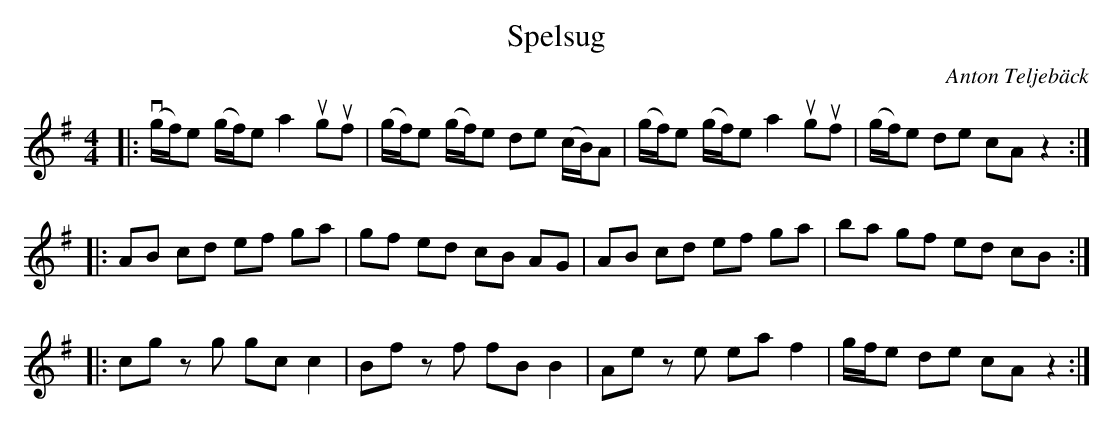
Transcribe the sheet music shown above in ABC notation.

X:1
T:Spelsug
C:Anton Teljebäck
M:4/4
L:1/8
K:G
|: v(g/f/)e (g/f/)e a2 uguf | (g/f/)e (g/f/)e de (c/B/)A | (g/f/)e (g/f/)e a2 uguf | (g/f/)e de cA z2 :|
|: AB cd ef ga | gf ed cB AG | AB cd ef ga | ba gf ed cB :|
|:cg zg gc c2 | Bf zf fB B2 | Ae ze ea f2 | g/f/e de cA z2 :|
